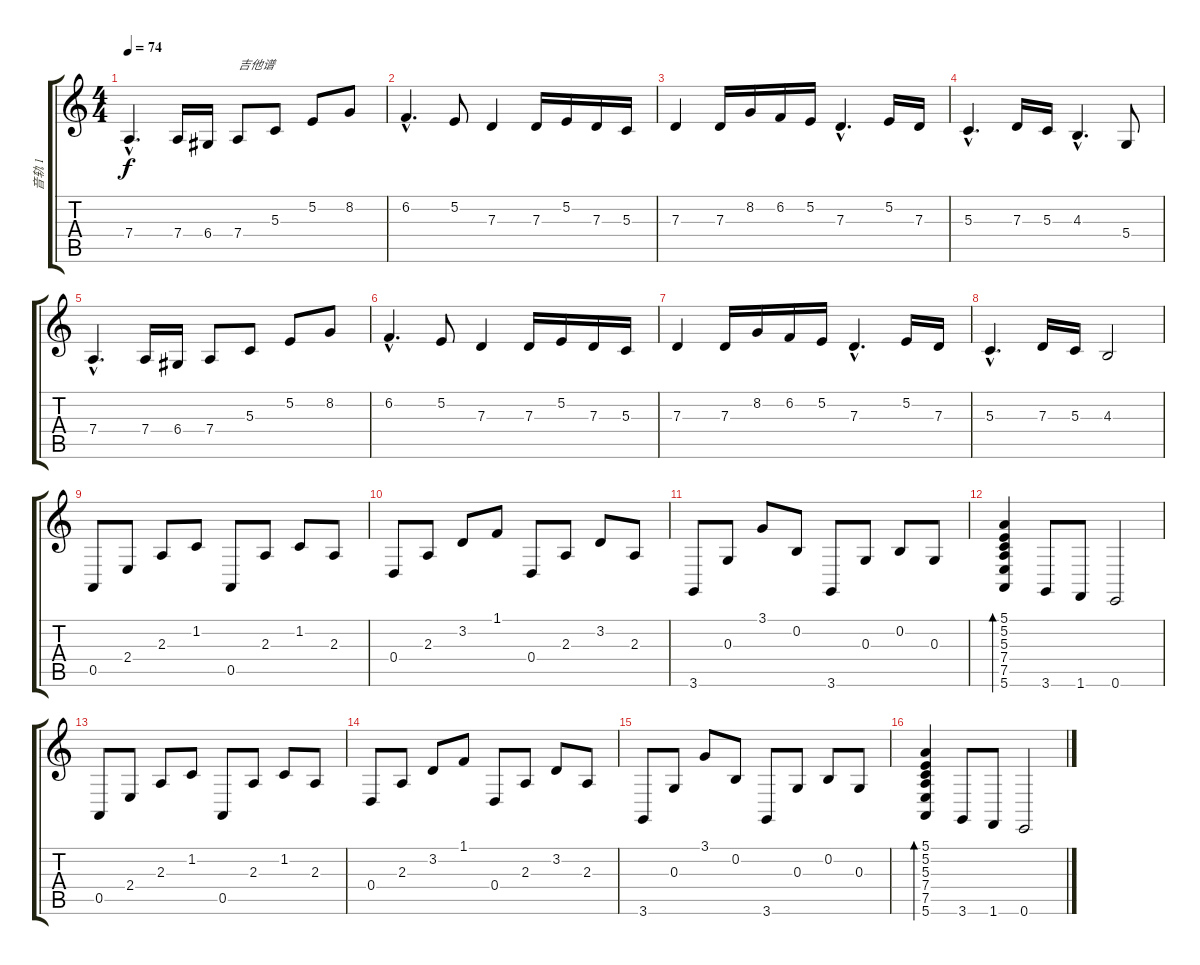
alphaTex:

\track ("音轨 1" "音轨 1") {instrument harmonica}
\staff {score tabs}
\tuning (E4 B3 G3 D3 A2 E2) {hide}
\ts (4 4)
\tempo 74
\clef g2
\ks c
7.4{hac}.4{d dy f instrument harmonica} 7.4.16 6.4.16 7.4.8{txt "吉他谱"} 5.3.8 5.2.8 8.2.8 |
6.2{hac}.4{d} 5.2.8 7.3.4 7.3.16 5.2.16 7.3.16 5.3.16 |
7.3.4 7.3.16 8.2.16 6.2.16 5.2.16 7.3{hac}.4{d} 5.2.16 7.3.16 |
5.3{hac}.4{d} 7.3.16 5.3.16 4.3{hac}.4{d} 5.4.8 |
7.4{hac}.4{d} 7.4.16 6.4.16 7.4.8 5.3.8 5.2.8 8.2.8 |
6.2{hac}.4{d} 5.2.8 7.3.4 7.3.16 5.2.16 7.3.16 5.3.16 |
7.3.4 7.3.16 8.2.16 6.2.16 5.2.16 7.3{hac}.4{d} 5.2.16 7.3.16 |
5.3{hac}.4{d} 7.3.16 5.3.16 4.3.2 |
0.5.8{volume 12 instrument acousticguitarnylon} 2.4.8 2.3.8 1.2.8 0.5.8 2.3.8 1.2.8 2.3.8 |
0.4.8 2.3.8 3.2.8 1.1.8 0.4.8 2.3.8 3.2.8 2.3.8 |
3.6.8 0.3.8 3.1.8 0.2.8 3.6.8 0.3.8 0.2.8 0.3.8 |
(5.1 5.2 5.3 7.4 7.5 5.6).4{bd 120} 3.6.8 1.6.8 0.6.2 |
0.5.8{volume 12 instrument acousticguitarnylon} 2.4.8 2.3.8 1.2.8 0.5.8 2.3.8 1.2.8 2.3.8 |
0.4.8 2.3.8 3.2.8 1.1.8 0.4.8 2.3.8 3.2.8 2.3.8 |
3.6.8 0.3.8 3.1.8 0.2.8 3.6.8 0.3.8 0.2.8 0.3.8 |
(5.1 5.2 5.3 7.4 7.5 5.6).4{bd 120} 3.6.8 1.6.8 0.6.2
